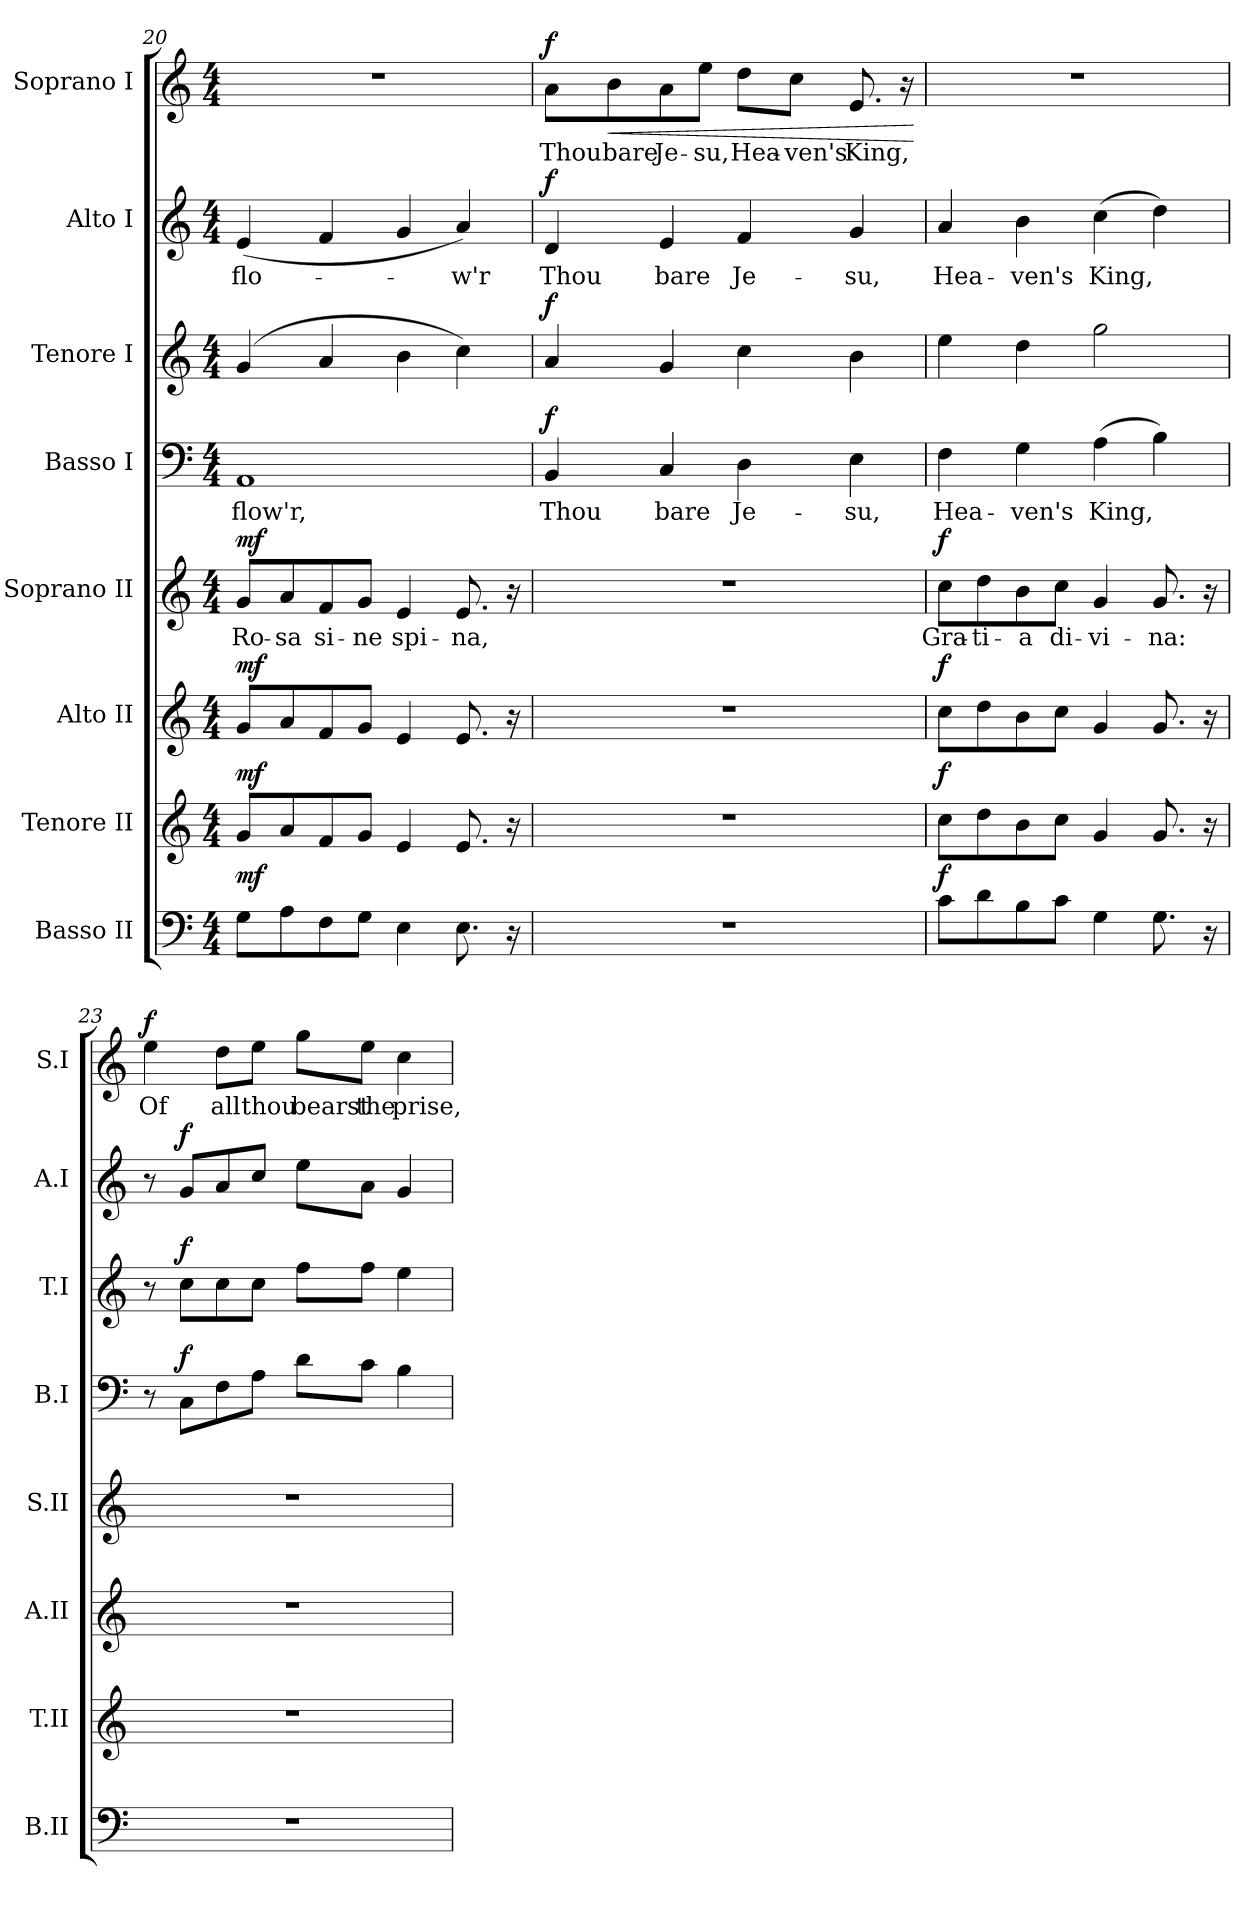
**kern	**dynam	**kern	**dynam	**kern	**dynam	**kern	**text	**dynam	**kern	**text	**dynam	**kern	**dynam	**kern	**text	**dynam	**kern	**text	**dynam
*part8	*part8	*part7	*part7	*part6	*part6	*part5	*part5	*part5	*part4	*part4	*part4	*part3	*part3	*part2	*part2	*part2	*part1	*part1	*part1
*staff8	*staff8	*staff7	*staff7	*staff6	*staff6	*staff5	*staff5	*staff5	*staff4	*staff4	*staff4	*staff3	*staff3	*staff2	*staff2	*staff2	*staff1	*staff1	*staff1
*I"Basso II	*	*I"Tenore II	*	*I"Alto II	*	*I"Soprano II	*	*	*I"Basso I	*	*	*I"Tenore I	*	*I"Alto I	*	*	*I"Soprano I	*	*
*I'B.II	*	*I'T.II	*	*I'A.II	*	*I'S.II	*	*	*I'B.I	*	*	*I'T.I	*	*I'A.I	*	*	*I'S.I	*	*
*clefF4	*	*clefG2	*	*clefG2	*	*clefG2	*	*	*clefF4	*	*	*clefG2	*	*clefG2	*	*	*clefG2	*	*
*k[]	*	*k[]	*	*k[]	*	*k[]	*	*	*k[]	*	*	*k[]	*	*k[]	*	*	*k[]	*	*
*M4/4	*	*M4/4	*	*M4/4	*	*M4/4	*	*	*M4/4	*	*	*M4/4	*	*M4/4	*	*	*M4/4	*	*
=20	=20	=20	=20	=20	=20	=20	=20	=20	=20	=20	=20	=20	=20	=20	=20	=20	=20	=20	=20
!	!LO:DY:a	!	!LO:DY:a	!	!LO:DY:a	!	!LO:LY:b	!LO:DY:a	!	!LO:LY:b	!	!	!	!	!LO:LY:b	!	!	!	!
8G\L	mf	8g/L	mf	8g/L	mf	8g/L	Ro-	mf	1AA	flow'r,	.	(4g/	.	(4e/	flo-	.	1r	.	.
!	!	!	!	!	!	!	!LO:LY:b	!	!	!	!	!	!	!	!	!	!	!	!
8A\	.	8a/	.	8a/	.	8a/	-sa	.	.	.	.	.	.	.	.	.	.	.	.
!	!	!	!	!	!	!	!LO:LY:b	!	!	!	!	!	!	!	!	!	!	!	!
8F\	.	8f/	.	8f/	.	8f/	si-	.	.	.	.	4a/	.	4f/	.	.	.	.	.
!	!	!	!	!	!	!	!LO:LY:b	!	!	!	!	!	!	!	!	!	!	!	!
8G\J	.	8g/J	.	8g/J	.	8g/J	-ne	.	.	.	.	.	.	.	.	.	.	.	.
!	!	!	!	!	!	!	!LO:LY:b	!	!	!	!	!	!	!	!	!	!	!	!
4E\	.	4e/	.	4e/	.	4e/	spi-	.	.	.	.	4b\	.	4g/	.	.	.	.	.
!	!	!	!	!	!	!	!LO:LY:b	!	!	!	!	!	!	!	!LO:LY:b	!	!	!	!
8.E\	.	8.e/	.	8.e/	.	8.e/	-na,	.	.	.	.	4cc\)	.	4a/)	-w'r	.	.	.	.
16r	.	16r	.	16r	.	16r	.	.	.	.	.	.	.	.	.	.	.	.	.
=21	=21	=21	=21	=21	=21	=21	=21	=21	=21	=21	=21	=21	=21	=21	=21	=21	=21	=21	=21
!	!	!	!	!	!	!	!	!	!	!LO:LY:b	!LO:DY:a	!	!LO:DY:a	!	!LO:LY:b	!LO:DY:a	!	!LO:LY:b	!LO:DY:a
1r	.	1r	.	1r	.	1r	.	.	4BB/	Thou	f	4a/	f	4d/	Thou	f	8a\L	Thou	f
!	!	!	!	!	!	!	!	!	!	!	!	!	!	!	!	!	!	!LO:LY:b	!LO:HP:b
.	.	.	.	.	.	.	.	.	.	.	.	.	.	.	.	.	8b\	bare	<
!	!	!	!	!	!	!	!	!	!	!LO:LY:b	!	!	!	!	!LO:LY:b	!	!	!LO:LY:b	!
.	.	.	.	.	.	.	.	.	4C/	bare	.	4g/	.	4e/	bare	.	8a\	Je-	.
!	!	!	!	!	!	!	!	!	!	!	!	!	!	!	!	!	!	!LO:LY:b	!
.	.	.	.	.	.	.	.	.	.	.	.	.	.	.	.	.	8ee\J	-su,	.
!	!	!	!	!	!	!	!	!	!	!LO:LY:b	!	!	!	!	!LO:LY:b	!	!	!LO:LY:b	!
.	.	.	.	.	.	.	.	.	4D\	Je-	.	4cc\	.	4f/	Je-	.	8dd\L	Hea-	.
!	!	!	!	!	!	!	!	!	!	!	!	!	!	!	!	!	!	!LO:LY:b	!
.	.	.	.	.	.	.	.	.	.	.	.	.	.	.	.	.	8cc\J	-ven's	.
!	!	!	!	!	!	!	!	!	!	!LO:LY:b	!	!	!	!	!LO:LY:b	!	!	!LO:LY:b	!
.	.	.	.	.	.	.	.	.	4E\	-su,	.	4b\	.	4g/	-su,	.	8.e/	King,	.
.	.	.	.	.	.	.	.	.	.	.	.	.	.	.	.	.	16r	.	.
.	.	.	.	.	.	.	.	.	.	.	.	.	.	.	.	.	.	.	[
=22	=22	=22	=22	=22	=22	=22	=22	=22	=22	=22	=22	=22	=22	=22	=22	=22	=22	=22	=22
!	!LO:DY:a	!	!LO:DY:a	!	!LO:DY:a	!	!LO:LY:b	!LO:DY:a	!	!LO:LY:b	!	!	!	!	!LO:LY:b	!	!	!	!
8c\L	f	8cc\L	f	8cc\L	f	8cc\L	Gra-	f	4F\	Hea-	.	4ee\	.	4a/	Hea-	.	1r	.	.
!	!	!	!	!	!	!	!LO:LY:b	!	!	!	!	!	!	!	!	!	!	!	!
8d\	.	8dd\	.	8dd\	.	8dd\	-ti-	.	.	.	.	.	.	.	.	.	.	.	.
!	!	!	!	!	!	!	!LO:LY:b	!	!	!LO:LY:b	!	!	!	!	!LO:LY:b	!	!	!	!
8B\	.	8b\	.	8b\	.	8b\	-a	.	4G\	-ven's	.	4dd\	.	4b\	-ven's	.	.	.	.
!	!	!	!	!	!	!	!LO:LY:b	!	!	!	!	!	!	!	!	!	!	!	!
8c\J	.	8cc\J	.	8cc\J	.	8cc\J	di-	.	.	.	.	.	.	.	.	.	.	.	.
!	!	!	!	!	!	!	!LO:LY:b	!	!	!LO:LY:b	!	!	!	!	!LO:LY:b	!	!	!	!
4G\	.	4g/	.	4g/	.	4g/	-vi-	.	(4A\	King,	.	2gg\	.	(4cc\	King,	.	.	.	.
!	!	!	!	!	!	!	!LO:LY:b	!	!	!	!	!	!	!	!	!	!	!	!
8.G\	.	8.g/	.	8.g/	.	8.g/	-na:	.	4B\)	.	.	.	.	4dd\)	.	.	.	.	.
16r	.	16r	.	16r	.	16r	.	.	.	.	.	.	.	.	.	.	.	.	.
!!LO:PB:g=z
=23	=23	=23	=23	=23	=23	=23	=23	=23	=23	=23	=23	=23	=23	=23	=23	=23	=23	=23	=23
!	!	!	!	!	!	!	!	!	!	!	!	!	!	!	!	!	!	!LO:LY:b	!LO:DY:a
1r	.	1r	.	1r	.	1r	.	.	8r	.	.	8r	.	8r	.	.	4ee\	Of	f
!	!	!	!	!	!	!	!	!	!	!	!LO:DY:a	!	!LO:DY:a	!	!	!LO:DY:a	!	!	!
.	.	.	.	.	.	.	.	.	8C\L	.	f	8cc\L	f	8g/L	.	f	.	.	.
!	!	!	!	!	!	!	!	!	!	!	!	!	!	!	!	!	!	!LO:LY:b	!
.	.	.	.	.	.	.	.	.	8F\	.	.	8cc\	.	8a/	.	.	8dd\L	all	.
!	!	!	!	!	!	!	!	!	!	!	!	!	!	!	!	!	!	!LO:LY:b	!
.	.	.	.	.	.	.	.	.	8A\J	.	.	8cc\J	.	8cc/J	.	.	8ee\J	thou	.
!	!	!	!	!	!	!	!	!	!	!	!	!	!	!	!	!	!	!LO:LY:b	!
.	.	.	.	.	.	.	.	.	8d\L	.	.	8ff\L	.	8ee\L	.	.	8gg\L	bearst	.
!	!	!	!	!	!	!	!	!	!	!	!	!	!	!	!	!	!	!LO:LY:b	!
.	.	.	.	.	.	.	.	.	8c\J	.	.	8ff\J	.	8a\J	.	.	8ee\J	the	.
!	!	!	!	!	!	!	!	!	!	!	!	!	!	!	!	!	!	!LO:LY:b	!
.	.	.	.	.	.	.	.	.	4B\	.	.	4ee\	.	4g/	.	.	4cc\	prise,	.
=	=	=	=	=	=	=	=	=	=	=	=	=	=	=	=	=	=	=	=
*-	*-	*-	*-	*-	*-	*-	*-	*-	*-	*-	*-	*-	*-	*-	*-	*-	*-	*-	*-
